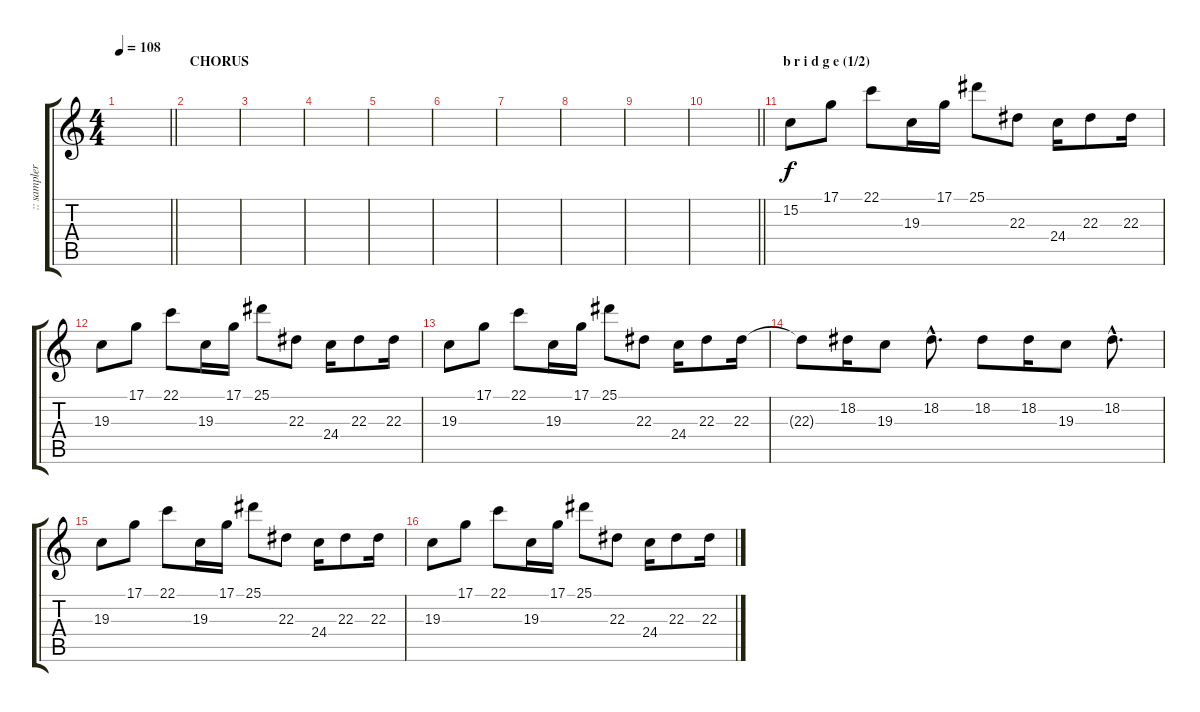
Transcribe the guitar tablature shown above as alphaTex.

\track (":: sampler ::" ":: sampler") {instrument lead2sawtooth}
\staff {score tabs}
\tuning (D4 A3 F3 C3 G2 C2) {hide}
\ts (4 4)
\tempo 108
\clef g2
\barLineRight lightlight
\ks c
|
\section ("" "CHORUS")
|
|
|
|
|
|
|
|
\barLineRight lightlight
|
\section ("" "b r i d g e (1/2)")
15.2.8{volume 11} 17.1.8 22.1.8 19.3.16 17.1.16 25.1.8 22.3.8 24.4.16 22.3.8 22.3.16 |
19.3.8 17.1.8 22.1.8 19.3.16 17.1.16 25.1.8 22.3.8 24.4.16 22.3.8 22.3.16 |
19.3.8 17.1.8 22.1.8 19.3.16 17.1.16 25.1.8 22.3.8 24.4.16 22.3.8 22.3.16 |
22.3{t}.8 18.2.16 19.3.8 18.2{hac}.8{d} 18.2.8 18.2.16 19.3.8 18.2{hac}.8{d} |
19.3.8{volume 14} 17.1.8 22.1.8 19.3.16 17.1.16 25.1.8 22.3.8 24.4.16 22.3.8 22.3.16 |
19.3.8 17.1.8 22.1.8 19.3.16 17.1.16 25.1.8 22.3.8 24.4.16 22.3.8 22.3.16
